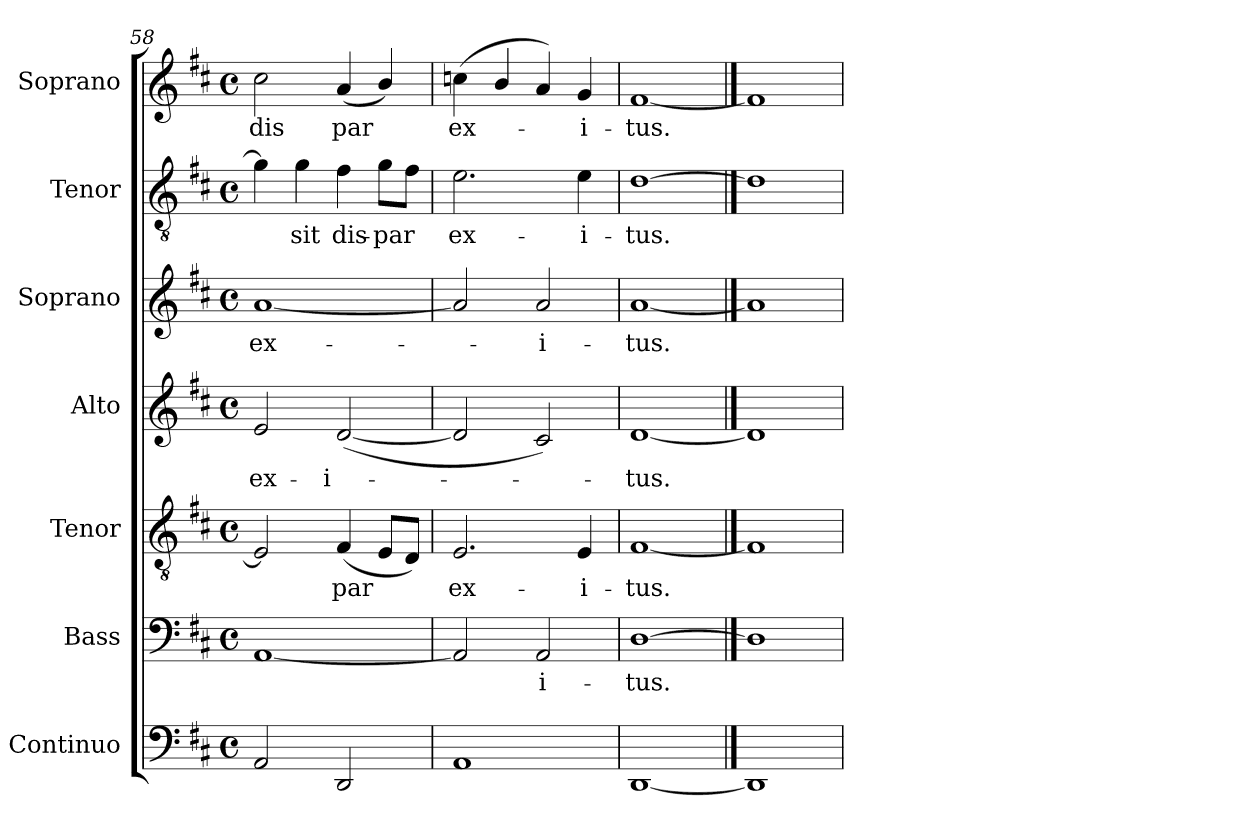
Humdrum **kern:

**kern	**kern	**text	**kern	**text	**kern	**text	**kern	**text	**kern	**text	**kern	**text
*part7	*part6	*part6	*part5	*part5	*part4	*part4	*part3	*part3	*part2	*part2	*part1	*part1
*staff7	*staff6	*staff6	*staff5	*staff5	*staff4	*staff4	*staff3	*staff3	*staff2	*staff2	*staff1	*staff1
*I"Continuo	*I"Bass	*	*I"Tenor	*	*I"Alto	*	*I"Soprano	*	*I"Tenor	*	*I"Soprano	*
*I'Cont.	*I'B.	*	*I'T.	*	*I'A.	*	*I'S.	*	*I'T.	*	*I'S.	*
*clefF4	*clefF4	*	*clefGv2	*	*clefG2	*	*clefG2	*	*clefGv2	*	*clefG2	*
*	*	*	*ITrd7c12	*	*	*	*	*	*ITrd7c12	*	*	*
*k[f#c#]	*k[f#c#]	*	*k[f#c#]	*	*k[f#c#]	*	*k[f#c#]	*	*k[f#c#]	*	*k[f#c#]	*
*D:	*D:	*	*D:	*	*D:	*	*D:	*	*D:	*	*D:	*
*M4/4	*M4/4	*	*M4/4	*	*M4/4	*	*M4/4	*	*M4/4	*	*M4/4	*
*met(c)	*met(c)	*	*met(c)	*	*met(c)	*	*met(c)	*	*met(c)	*	*met(c)	*
=58	=58	=58	=58	=58	=58	=58	=58	=58	=58	=58	=58	=58
!	!	!	!	!	!	!LO:LY:b:color=#000000	!	!	!	!	!	!
!	!	!	!	!	!	!	!	!LO:LY:b:color=#000000	!	!	!	!
!	!	!	!	!	!	!	!	!	!	!	!	!LO:LY:b:color=#000000
2AAi/	[<1AAi	.	2EEi/]	.	2ei/	ex-	[<1ai	ex-	4Gi\]	.	2cc#i\	dis
!	!	!	!	!	!	!	!	!	!	!LO:LY:b:color=#000000	!	!
.	.	.	.	.	.	.	.	.	4Gi\	sit	.	.
!	!	!	!	!LO:LY:b:color=#000000	!	!	!	!	!	!	!	!
!	!	!	!	!	!	!LO:LY:b:color=#000000	!	!	!	!	!	!
!	!	!	!	!	!	!	!	!	!	!LO:LY:b:color=#000000	!	!
!	!	!	!	!	!	!	!	!	!	!	!	!LO:LY:b:color=#000000
2DDi/	.	.	(4FF#i/	-par	([<2di/	-i-	.	.	4F#i\	dis-	(4ai/	par
!	!	!	!	!	!	!	!	!	!	!LO:LY:b:color=#000000	!	!
.	.	.	8EEi/L	.	.	.	.	.	8Gi\L	-par	4bi/)	.
.	.	.	8DDi/J)	.	.	.	.	.	8F#i\J	.	.	.
=59	=59	=59	=59	=59	=59	=59	=59	=59	=59	=59	=59	=59
!	!	!	!	!LO:LY:b:color=#000000	!	!	!	!	!	!	!	!
!	!	!	!	!	!	!	!	!	!	!LO:LY:b:color=#000000	!	!
!	!	!	!	!	!	!	!	!	!	!	!	!LO:LY:b:color=#000000
1AAi	2AAi/]	.	2.EEi/	ex-	2di/]	.	2ai/]	.	2.Ei\	ex-	(4ccni\	ex-
.	.	.	.	.	.	.	.	.	.	.	4bi/	.
!	!	!LO:LY:b:color=#000000	!	!	!	!	!	!	!	!	!	!
!	!	!	!	!	!	!	!	!LO:LY:b:color=#000000	!	!	!	!
.	2AAi/	-i-	.	.	2c#i/)	.	2ai/	-i-	.	.	4ai/)	.
!	!	!	!	!LO:LY:b:color=#000000	!	!	!	!	!	!	!	!
!	!	!	!	!	!	!	!	!	!	!LO:LY:b:color=#000000	!	!
!	!	!	!	!	!	!	!	!	!	!	!	!LO:LY:b:color=#000000
.	.	.	4EEi/	-i-	.	.	.	.	4Ei\	-i-	4gi/	-i-
=60	=60	=60	=60	=60	=60	=60	=60	=60	=60	=60	=60	=60
!	!	!LO:LY:b:color=#000000	!	!	!	!	!	!	!	!	!	!
!	!	!	!	!LO:LY:b:color=#000000	!	!	!	!	!	!	!	!
!	!	!	!	!	!	!LO:LY:b:color=#000000	!	!	!	!	!	!
!	!	!	!	!	!	!	!	!LO:LY:b:color=#000000	!	!	!	!
!	!	!	!	!	!	!	!	!	!	!LO:LY:b:color=#000000	!	!
!	!	!	!	!	!	!	!	!	!	!	!	!LO:LY:b:color=#000000
[1DDi	[1Di	-tus.	[1FF#i	-tus.	[1di	-tus.	[1ai	-tus.	[1Di	-tus.	[1f#i	-tus.
==61	==61	==61	==61	==61	==61	==61	==61	==61	==61	==61	==61	==61
1DDi]	1Di]	.	1FF#i]	.	1di]	.	1ai]	.	1Di]	.	1f#i]	.
=	=	=	=	=	=	=	=	=	=	=	=	=
*-	*-	*-	*-	*-	*-	*-	*-	*-	*-	*-	*-	*-
